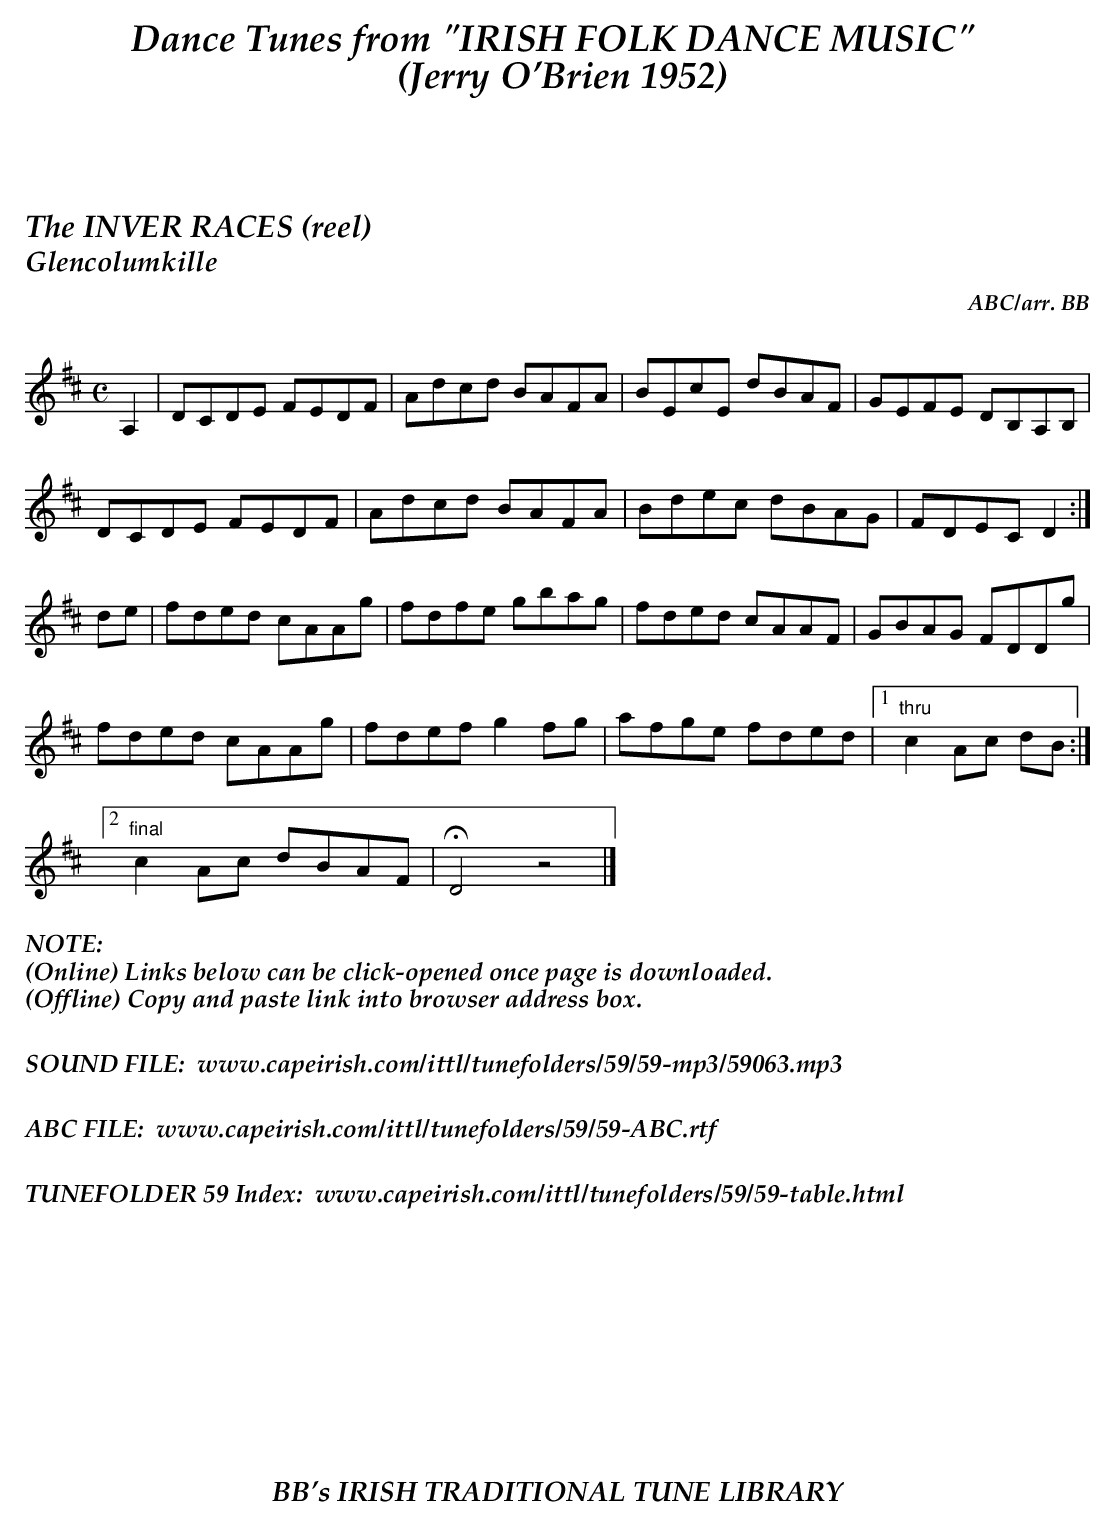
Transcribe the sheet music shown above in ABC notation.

X:1
T:INVER RACES (reel), The
T:Glencolumkille
C:ABC/arr. BB
M:C
K:D
A,2|DCDE FEDF|Adcd BAFA|BEcE dBAF|GEFE DB,A,B,|
DCDE FEDF|Adcd BAFA|Bdec dBAG|FDEC D2 :|
de|fded cAAg|fdfe gbag|fded cAAF|GBAG FDDg|
fded cAAg|fdef g2fg|afge fded|1 "thru"c2Ac dB :|
[2 "final"c2Ac dBAF|HD4z4|]
%%textfont "Palatino-BoldItalic" 16
%%begintext
%%NOTE:
(Online) Links below can be click-opened once page is downloaded.
(Offline) Copy and paste link into browser address box.
%%
%%
SOUND FILE:  www.capeirish.com/ittl/tunefolders/59/59-mp3/59063.mp3
%%
%%
ABC FILE:  www.capeirish.com/ittl/tunefolders/59/59-ABC.rtf
%%
%%
TUNEFOLDER 59 Index:  www.capeirish.com/ittl/tunefolders/59/59-table.html
